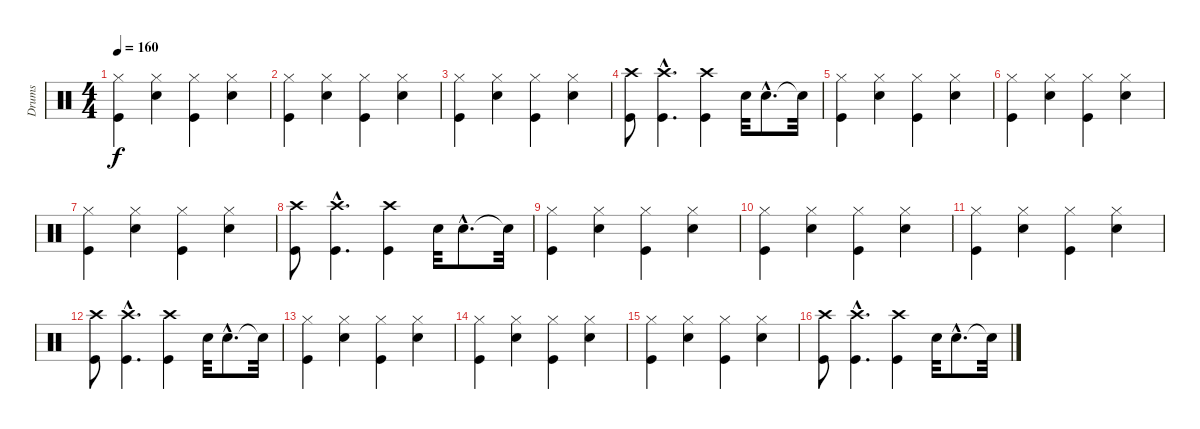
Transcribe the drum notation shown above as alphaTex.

\track ("Drums" "Drums") {instrument percussion}
\staff {score}
\articulation defaults
\ts (4 4)
\tempo 160
\clef neutral
\ks c
("Hi-Hat (closed)" "Kick (hit)").4{dy f} ("Hi-Hat (closed)" "Snare (hit) 2").4 ("Hi-Hat (closed)" "Kick (hit)").4 ("Hi-Hat (closed)" "Snare (hit) 2").4 |
("Hi-Hat (closed)" "Kick (hit)").4 ("Hi-Hat (closed)" "Snare (hit) 2").4 ("Hi-Hat (closed)" "Kick (hit)").4 ("Hi-Hat (closed)" "Snare (hit) 2").4 |
("Hi-Hat (closed)" "Kick (hit)").4 ("Hi-Hat (closed)" "Snare (hit) 2").4 ("Hi-Hat (closed)" "Kick (hit)").4 ("Hi-Hat (closed)" "Snare (hit) 2").4 |
("Crash high (hit)" "Kick (hit)").8 ("Crash high (hit)"{hac} "Kick (hit)"{hac}).4{d} ("Crash high (hit)" "Kick (hit)").4 "Snare (hit) 2".32 "Snare (hit) 2"{hac}.8{d} "Snare (hit)"{t}.32 |
("Hi-Hat (closed)" "Kick (hit)").4 ("Hi-Hat (closed)" "Snare (hit) 2").4 ("Hi-Hat (closed)" "Kick (hit)").4 ("Hi-Hat (closed)" "Snare (hit) 2").4 |
("Hi-Hat (closed)" "Kick (hit)").4 ("Hi-Hat (closed)" "Snare (hit) 2").4 ("Hi-Hat (closed)" "Kick (hit)").4 ("Hi-Hat (closed)" "Snare (hit) 2").4 |
("Hi-Hat (closed)" "Kick (hit)").4 ("Hi-Hat (closed)" "Snare (hit) 2").4 ("Hi-Hat (closed)" "Kick (hit)").4 ("Hi-Hat (closed)" "Snare (hit) 2").4 |
("Crash high (hit)" "Kick (hit)").8 ("Crash high (hit)"{hac} "Kick (hit)"{hac}).4{d} ("Crash high (hit)" "Kick (hit)").4 "Snare (hit) 2".32 "Snare (hit) 2"{hac}.8{d} "Snare (hit)"{t}.32 |
("Hi-Hat (closed)" "Kick (hit)").4 ("Hi-Hat (closed)" "Snare (hit) 2").4 ("Hi-Hat (closed)" "Kick (hit)").4 ("Hi-Hat (closed)" "Snare (hit) 2").4 |
("Hi-Hat (closed)" "Kick (hit)").4 ("Hi-Hat (closed)" "Snare (hit) 2").4 ("Hi-Hat (closed)" "Kick (hit)").4 ("Hi-Hat (closed)" "Snare (hit) 2").4 |
("Hi-Hat (closed)" "Kick (hit)").4 ("Hi-Hat (closed)" "Snare (hit) 2").4 ("Hi-Hat (closed)" "Kick (hit)").4 ("Hi-Hat (closed)" "Snare (hit) 2").4 |
("Crash high (hit)" "Kick (hit)").8 ("Crash high (hit)"{hac} "Kick (hit)"{hac}).4{d} ("Crash high (hit)" "Kick (hit)").4 "Snare (hit) 2".32 "Snare (hit) 2"{hac}.8{d} "Snare (hit)"{t}.32 |
("Hi-Hat (closed)" "Kick (hit)").4 ("Hi-Hat (closed)" "Snare (hit) 2").4 ("Hi-Hat (closed)" "Kick (hit)").4 ("Hi-Hat (closed)" "Snare (hit) 2").4 |
("Hi-Hat (closed)" "Kick (hit)").4 ("Hi-Hat (closed)" "Snare (hit) 2").4 ("Hi-Hat (closed)" "Kick (hit)").4 ("Hi-Hat (closed)" "Snare (hit) 2").4 |
("Hi-Hat (closed)" "Kick (hit)").4 ("Hi-Hat (closed)" "Snare (hit) 2").4 ("Hi-Hat (closed)" "Kick (hit)").4 ("Hi-Hat (closed)" "Snare (hit) 2").4 |
("Crash high (hit)" "Kick (hit)").8 ("Crash high (hit)"{hac} "Kick (hit)"{hac}).4{d} ("Crash high (hit)" "Kick (hit)").4 "Snare (hit) 2".32 "Snare (hit) 2"{hac}.8{d} "Snare (hit)"{t}.32
